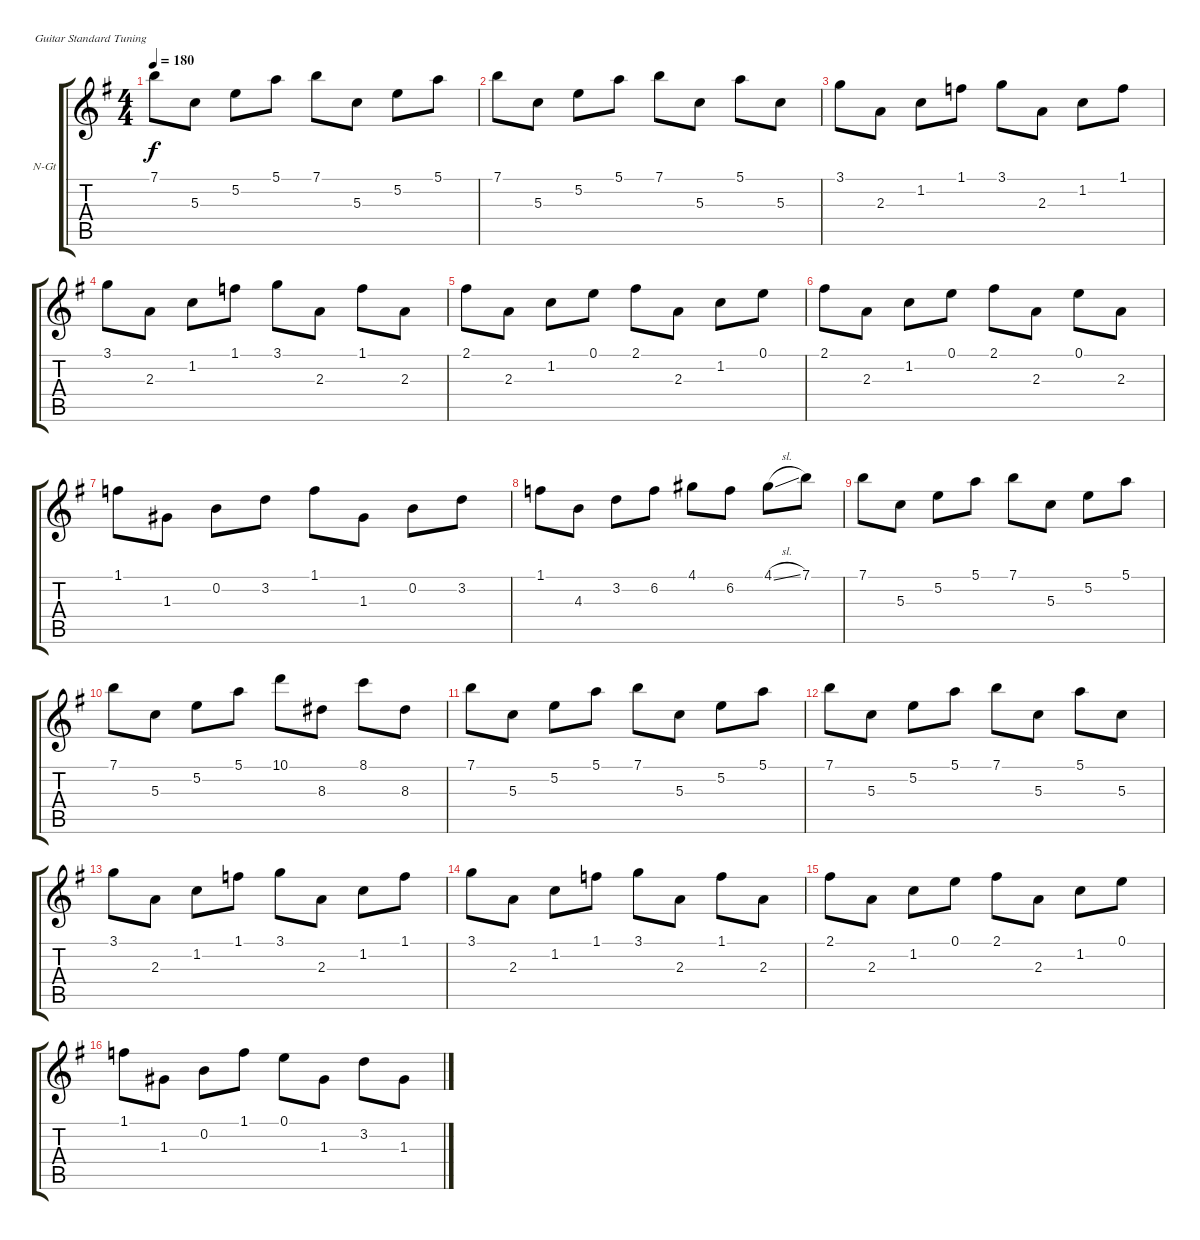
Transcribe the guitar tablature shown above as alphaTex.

\bracketExtendMode groupsimilarinstruments
\firstSystemTrackNameOrientation horizontal
\otherSystemsTrackNameOrientation horizontal
\track ("Piste 1" "N-Gt") {instrument acousticguitarnylon}
\staff {score tabs}
\tuning (E4 B3 G3 D3 A2 E2)
\ts (4 4)
\tempo 180
\clef g2
\ks eminor
7.1.8{dy f} 5.3.8 5.2.8 5.1.8 7.1.8 5.3.8 5.2.8 5.1.8 |
7.1.8 5.3.8 5.2.8 5.1.8 7.1.8 5.3.8 5.1.8 5.3.8 |
3.1.8 2.3.8 1.2.8 1.1.8 3.1.8 2.3.8 1.2.8 1.1.8 |
3.1.8 2.3.8 1.2.8 1.1.8 3.1.8 2.3.8 1.1.8 2.3.8 |
2.1.8 2.3.8 1.2.8 0.1.8 2.1.8 2.3.8 1.2.8 0.1.8 |
2.1.8 2.3.8 1.2.8 0.1.8 2.1.8 2.3.8 0.1.8 2.3.8 |
1.1.8 1.3.8 0.2.8 3.2.8 1.1.8 1.3.8 0.2.8 3.2.8 |
1.1.8 4.3.8 3.2.8 6.2.8 4.1.8 6.2.8 4.1{sl}.8 7.1.8 |
7.1.8 5.3.8 5.2.8 5.1.8 7.1.8 5.3.8 5.2.8 5.1.8 |
7.1.8 5.3.8 5.2.8 5.1.8 10.1.8 8.3.8 8.1.8 8.3.8 |
7.1.8 5.3.8 5.2.8 5.1.8 7.1.8 5.3.8 5.2.8 5.1.8 |
7.1.8 5.3.8 5.2.8 5.1.8 7.1.8 5.3.8 5.1.8 5.3.8 |
3.1.8 2.3.8 1.2.8 1.1.8 3.1.8 2.3.8 1.2.8 1.1.8 |
3.1.8 2.3.8 1.2.8 1.1.8 3.1.8 2.3.8 1.1.8 2.3.8 |
2.1.8 2.3.8 1.2.8 0.1.8 2.1.8 2.3.8 1.2.8 0.1.8 |
1.1.8 1.3.8 0.2.8 1.1.8 0.1.8 1.3.8 3.2.8 1.3.8
